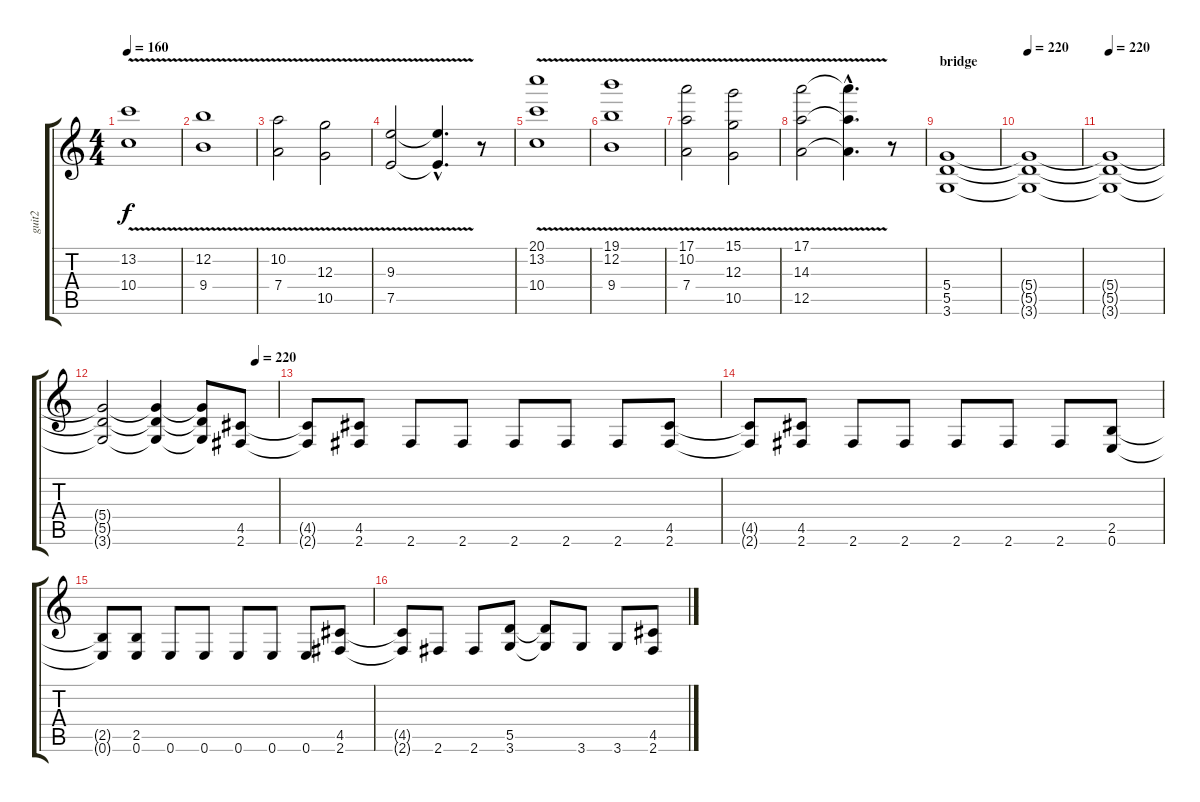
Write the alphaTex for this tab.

\track ("guit2" "guit2") {instrument distortionguitar}
\staff {score tabs}
\tuning (E4 B3 G3 D3 A2 E2) {hide}
\ts (4 4)
\tempo 160
\clef g2
\ks c
(13.2 10.4{v}).1{dy f} |
(12.2 9.4{v}).1 |
(10.2 7.4{v}).2 (12.3 10.5{v}).2 |
(9.3 7.5{v}).2 (9.3{hac t} 7.5{hac t}).4{d} r.8 |
(20.1 13.2 10.4{v}).1 |
(19.1 12.2 9.4{v}).1 |
(17.1 10.2 7.4{v}).2 (15.1 12.3 10.5{v}).2 |
(17.1 14.3 12.5{v}).2 (17.1{hac t} 14.3{hac t} 12.5{hac t}).4{d} r.8 |
\section ("" "bridge")
(5.4 5.5 3.6).1 |
\tempo 220
(5.4{t} 5.5{t} 3.6{t}).1 |
\tempo 220
(5.4{t} 5.5{t} 3.6{t}).1 |
\tempo (220 0.875)
(5.4{t} 5.5{t} 3.6{t}).2 (5.4{t} 5.5{t} 3.6{t}).4 (5.4{t} 5.5{t} 3.6{t}).8 (4.5 2.6).8 |
(4.5{t} 2.6{t}).8 (4.5 2.6).8 2.6.8 2.6.8 2.6.8 2.6.8 2.6.8 (4.5 2.6).8 |
(4.5{t} 2.6{t}).8 (4.5 2.6).8 2.6.8 2.6.8 2.6.8 2.6.8 2.6.8 (2.5 0.6).8 |
(2.5{t} 0.6{t}).8 (2.5 0.6).8 0.6.8 0.6.8 0.6.8 0.6.8 0.6.8 (4.5 2.6).8 |
(4.5{t} 2.6{t}).8 2.6.8 2.6.8 (5.5 3.6).8 (5.5{t} 3.6{t}).8 3.6.8 3.6.8 (4.5 2.6).8
